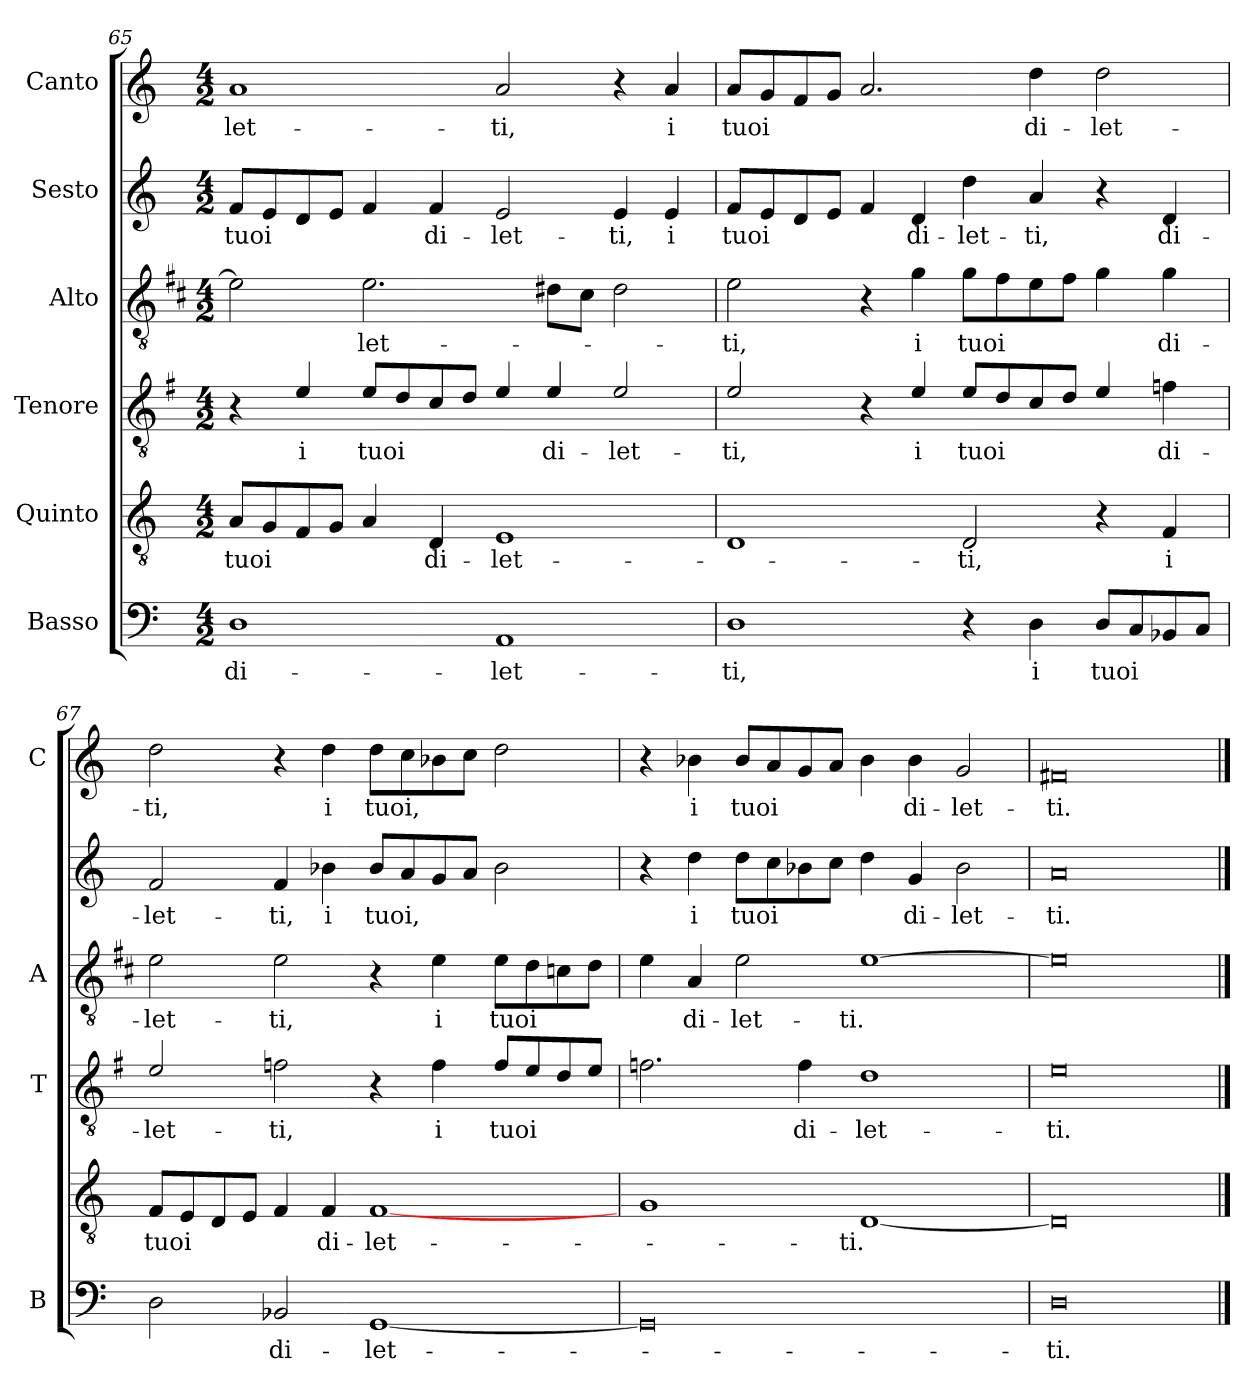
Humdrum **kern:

**kern	**text	**kern	**text	**kern	**text	**kern	**text	**kern	**text	**kern	**text
*part6	*part6	*part5	*part5	*part4	*part4	*part3	*part3	*part2	*part2	*part1	*part1
*staff6	*staff6	*staff5	*staff5	*staff4	*staff4	*staff3	*staff3	*staff2	*staff2	*staff1	*staff1
*I"Basso	*	*I"Quinto	*	*I"Tenore	*	*I"Alto	*	*I"Sesto	*	*I"Canto	*
*I'B	*	*	*	*I'T	*	*I'A	*	*	*	*I'C	*
!!LO:LB:g=z
*clefF4	*	*clefGv2	*	*clefGv2	*	*clefGv2	*	*clefG2	*	*clefG2	*
*	*	*	*	*ITrd4c7	*	*ITrd1c2	*	*	*	*	*
*k[]	*	*k[]	*	*k[]	*	*k[]	*	*k[]	*	*k[]	*
*C:	*	*C:	*	*C:	*	*C:	*	*C:	*	*C:	*
*M4/2	*	*M4/2	*	*M4/2	*	*M4/2	*	*M4/2	*	*M4/2	*
=65	=65	=65	=65	=65	=65	=65	=65	=65	=65	=65	=65
!	!LO:LY:b	!	!LO:LY:b	!	!	!	!	!	!LO:LY:b	!	!LO:LY:b
1D	di-	8A/L	tuoi	4r	.	2d\]	.	8f/L	tuoi	1a	-let-
.	.	8G/	.	.	.	.	.	8e/	.	.	.
!	!	!	!	!	!LO:LY:b	!	!	!	!	!	!
.	.	8F/	.	4A/	i	.	.	8d/	.	.	.
.	.	8G/J	.	.	.	.	.	8e/J	.	.	.
!	!	!	!	!	!LO:LY:b	!	!LO:LY:b	!	!	!	!
.	.	4A/	.	8A/L	tuoi	2.d\	-let-	4f/	.	.	.
.	.	.	.	8G/	.	.	.	.	.	.	.
!	!	!	!LO:LY:b	!	!	!	!	!	!LO:LY:b	!	!
.	.	4D/	di-	8F/	.	.	.	4f/	di-	.	.
.	.	.	.	8G/J	.	.	.	.	.	.	.
!	!LO:LY:b	!	!LO:LY:b	!	!	!	!	!	!LO:LY:b	!	!LO:LY:b
1AA	-let-	1E	-let-	4A/	.	.	.	2e/	-let-	2a/	-ti,
!	!	!	!	!	!LO:LY:b	!	!	!	!	!	!
.	.	.	.	4A/	di-	8c#X\L	.	.	.	.	.
.	.	.	.	.	.	8B\J	.	.	.	.	.
!	!	!	!	!	!LO:LY:b	!	!	!	!LO:LY:b	!	!
.	.	.	.	2A/	-let-	2c#\	.	4e/	-ti,	4r	.
!	!	!	!	!	!	!	!	!	!LO:LY:b	!	!LO:LY:b
.	.	.	.	.	.	.	.	4e/	i	4a/	i
=66	=66	=66	=66	=66	=66	=66	=66	=66	=66	=66	=66
!	!LO:LY:b	!	!	!	!LO:LY:b	!	!LO:LY:b	!	!LO:LY:b	!	!LO:LY:b
1D	-ti,	1D	.	2A/	-ti,	2d\	-ti,	8f/L	tuoi	8a/L	tuoi
.	.	.	.	.	.	.	.	8e/	.	8g/	.
.	.	.	.	.	.	.	.	8d/	.	8f/	.
.	.	.	.	.	.	.	.	8e/J	.	8g/J	.
.	.	.	.	4r	.	4r	.	4f/	.	2.a/	.
!	!	!	!	!	!LO:LY:b	!	!LO:LY:b	!	!LO:LY:b	!	!
.	.	.	.	4A/	i	4f\	i	4d/	di-	.	.
!	!	!	!LO:LY:b	!	!LO:LY:b	!	!LO:LY:b	!	!LO:LY:b	!	!
4r	.	2D/	-ti,	8A/L	tuoi	8f\L	tuoi	4dd\	-let-	.	.
.	.	.	.	8G/	.	8e\	.	.	.	.	.
!	!LO:LY:b	!	!	!	!	!	!	!	!LO:LY:b	!	!LO:LY:b
4D\	i	.	.	8F/	.	8d\	.	4a/	-ti,	4dd\	di-
.	.	.	.	8G/J	.	8e\J	.	.	.	.	.
!	!LO:LY:b	!	!	!	!	!	!	!	!	!	!LO:LY:b
8D/L	tuoi	4r	.	4A/	.	4f\	.	4r	.	2dd\	-let-
8C/	.	.	.	.	.	.	.	.	.	.	.
!	!	!	!LO:LY:b	!	!LO:LY:b	!	!LO:LY:b	!	!LO:LY:b	!	!
8BB-X/	.	4F/	i	4B-X\	di-	4f\	di-	4d/	di-	.	.
8C/J	.	.	.	.	.	.	.	.	.	.	.
=67	=67	=67	=67	=67	=67	=67	=67	=67	=67	=67	=67
!	!	!	!LO:LY:b	!	!LO:LY:b	!	!LO:LY:b	!	!LO:LY:b	!	!LO:LY:b
2D\	.	8F/L	tuoi	2A/	-let-	2d\	-let-	2f/	-let-	2dd\	-ti,
.	.	8E/	.	.	.	.	.	.	.	.	.
.	.	8D/	.	.	.	.	.	.	.	.	.
.	.	8E/J	.	.	.	.	.	.	.	.	.
!	!LO:LY:b	!	!	!	!LO:LY:b	!	!LO:LY:b	!	!LO:LY:b	!	!
2BB-X/	di-	4F/	.	2B-X\	-ti,	2d\	-ti,	4f/	-ti,	4r	.
!	!	!	!LO:LY:b	!	!	!	!	!	!LO:LY:b	!	!LO:LY:b
.	.	4F/	di-	.	.	.	.	4b-X\	i	4dd\	i
!	!LO:LY:b	!	!LO:LY:b	!	!	!	!	!	!LO:LY:b	!	!LO:LY:b
[1GG	-let-	[1F	-let-	4r	.	4r	.	8b-/L	tuoi,	8dd\L	tuoi,
.	.	.	.	.	.	.	.	8a/	.	8cc\	.
!	!	!	!	!	!LO:LY:b	!	!LO:LY:b	!	!	!	!
.	.	.	.	4B-\	i	4d\	i	8g/	.	8b-X\	.
.	.	.	.	.	.	.	.	8a/J	.	8cc\J	.
!	!	!	!	!	!LO:LY:b	!	!LO:LY:b	!	!	!	!
.	.	.	.	8B-/L	tuoi	8d\L	tuoi	2b-\	.	2dd\	.
.	.	.	.	8A/	.	8c\	.	.	.	.	.
.	.	.	.	8G/	.	8B-X\	.	.	.	.	.
.	.	.	.	8A/J	.	8c\J	.	.	.	.	.
=68	=68	=68	=68	=68	=68	=68	=68	=68	=68	=68	=68
0GG]	.	1G	.	2.B-X\	.	4d\	.	4r	.	4r	.
!	!	!	!	!	!	!	!LO:LY:b	!	!LO:LY:b	!	!LO:LY:b
.	.	.	.	.	.	4G/	di-	4dd\	i	4b-X\	i
!	!	!	!	!	!	!	!LO:LY:b	!	!LO:LY:b	!	!LO:LY:b
.	.	.	.	.	.	2d\	-let-	8dd\L	tuoi	8b-/L	tuoi
.	.	.	.	.	.	.	.	8cc\	.	8a/	.
!	!	!	!	!	!LO:LY:b	!	!	!	!	!	!
.	.	.	.	4B-\	di-	.	.	8b-X\	.	8g/	.
.	.	.	.	.	.	.	.	8cc\J	.	8a/J	.
!	!	!	!LO:LY:b	!	!LO:LY:b	!	!LO:LY:b	!	!	!	!
.	.	[1D	-ti.	1G	-let-	[1d	-ti.	4dd\	.	4b-\	.
!	!	!	!	!	!	!	!	!	!LO:LY:b	!	!LO:LY:b
.	.	.	.	.	.	.	.	4g/	di-	4b-\	di-
!	!	!	!	!	!	!	!	!	!LO:LY:b	!	!LO:LY:b
.	.	.	.	.	.	.	.	2b-i\	-let-	2g/	-let-
=69	=69	=69	=69	=69	=69	=69	=69	=69	=69	=69	=69
!	!LO:LY:b	!	!	!	!LO:LY:b	!	!	!	!LO:LY:b	!	!LO:LY:b
0D	-ti.	0D]	.	0A	-ti.	0d]	.	0a	-ti.	0f#X	-ti.
==	==	==	==	==	==	==	==	==	==	==	==
*-	*-	*-	*-	*-	*-	*-	*-	*-	*-	*-	*-
